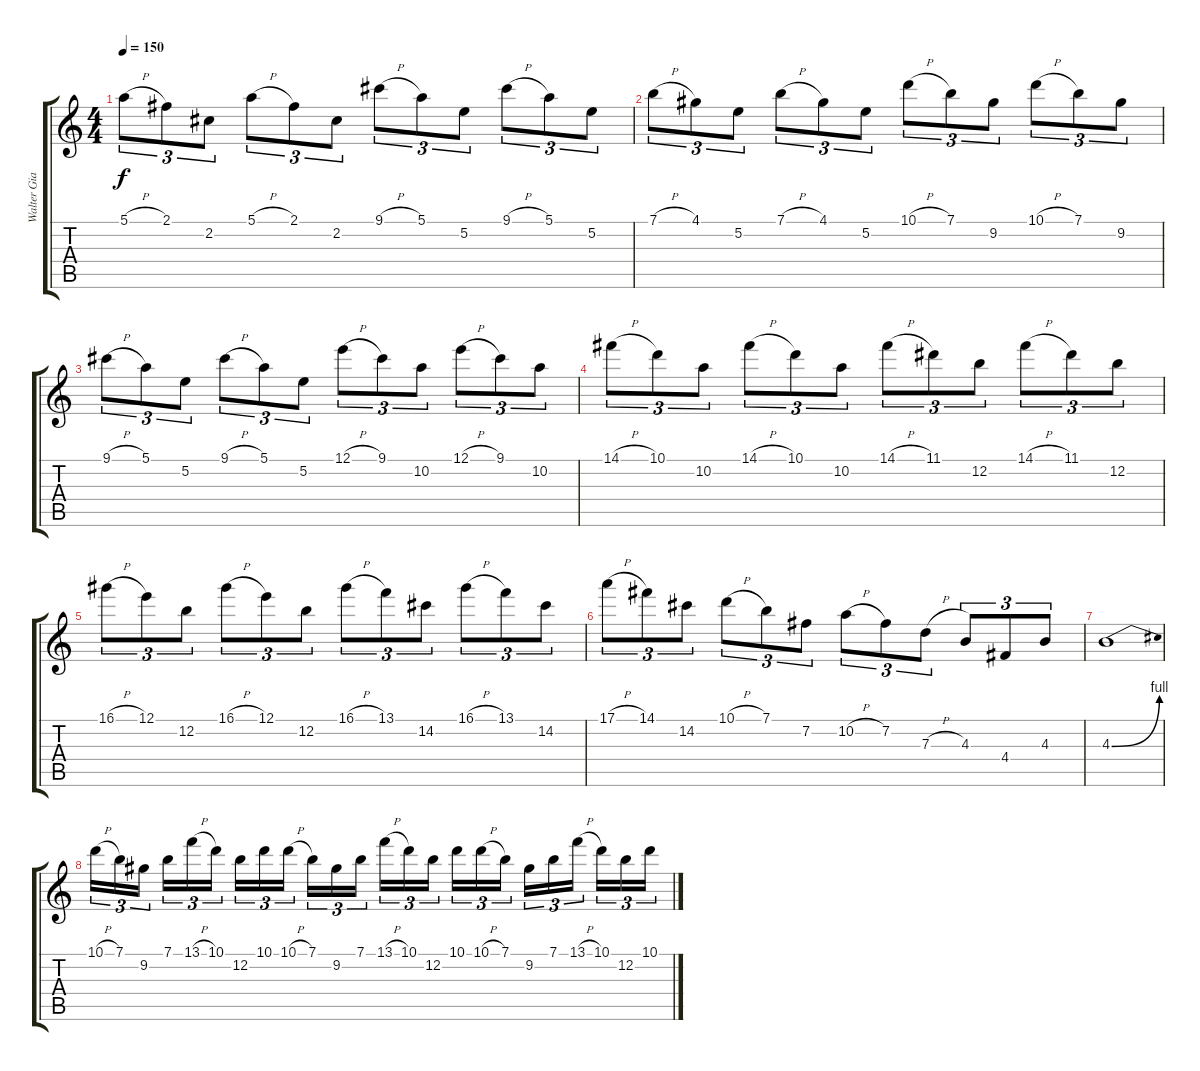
\track ("Walter Giardino" "Walter Gia") {instrument distortionguitar}
\staff {score tabs}
\tuning (E4 B3 G3 D3 A2 E2) {hide}
\ts (4 4)
\tempo 150
\clef g2
\ks c
5.1{h}.8{tu (3 2) dy f} 2.1.8{tu (3 2)} 2.2.8{tu (3 2)} 5.1{h}.8{tu (3 2)} 2.1.8{tu (3 2)} 2.2.8{tu (3 2)} 9.1{h}.8{tu (3 2)} 5.1.8{tu (3 2)} 5.2.8{tu (3 2)} 9.1{h}.8{tu (3 2)} 5.1.8{tu (3 2)} 5.2.8{tu (3 2)} |
7.1{h}.8{tu (3 2)} 4.1.8{tu (3 2)} 5.2.8{tu (3 2)} 7.1{h}.8{tu (3 2)} 4.1.8{tu (3 2)} 5.2.8{tu (3 2)} 10.1{h}.8{tu (3 2)} 7.1.8{tu (3 2)} 9.2.8{tu (3 2)} 10.1{h}.8{tu (3 2)} 7.1.8{tu (3 2)} 9.2.8{tu (3 2)} |
9.1{h}.8{tu (3 2)} 5.1.8{tu (3 2)} 5.2.8{tu (3 2)} 9.1{h}.8{tu (3 2)} 5.1.8{tu (3 2)} 5.2.8{tu (3 2)} 12.1{h}.8{tu (3 2)} 9.1.8{tu (3 2)} 10.2.8{tu (3 2)} 12.1{h}.8{tu (3 2)} 9.1.8{tu (3 2)} 10.2.8{tu (3 2)} |
14.1{h}.8{tu (3 2)} 10.1.8{tu (3 2)} 10.2.8{tu (3 2)} 14.1{h}.8{tu (3 2)} 10.1.8{tu (3 2)} 10.2.8{tu (3 2)} 14.1{h}.8{tu (3 2)} 11.1.8{tu (3 2)} 12.2.8{tu (3 2)} 14.1{h}.8{tu (3 2)} 11.1.8{tu (3 2)} 12.2.8{tu (3 2)} |
16.1{h}.8{tu (3 2)} 12.1.8{tu (3 2)} 12.2.8{tu (3 2)} 16.1{h}.8{tu (3 2)} 12.1.8{tu (3 2)} 12.2.8{tu (3 2)} 16.1{h}.8{tu (3 2)} 13.1.8{tu (3 2)} 14.2.8{tu (3 2)} 16.1{h}.8{tu (3 2)} 13.1.8{tu (3 2)} 14.2.8{tu (3 2)} |
17.1{h}.8{tu (3 2)} 14.1.8{tu (3 2)} 14.2.8{tu (3 2)} 10.1{h}.8{tu (3 2)} 7.1.8{tu (3 2)} 7.2.8{tu (3 2)} 10.2{h}.8{tu (3 2)} 7.2.8{tu (3 2)} 7.3{h}.8{tu (3 2)} 4.3.8{tu (3 2)} 4.4.8{tu (3 2)} 4.3.8{tu (3 2)} |
4.3{be (bend 0 0 60 4)}.1 |
10.1{h}.16{tu (3 2)} 7.1.16{tu (3 2)} 9.2.16{tu (3 2) beam splitsecondary} 7.1.16{tu (3 2)} 13.1{h}.16{tu (3 2)} 10.1.16{tu (3 2)} 12.2.16{tu (3 2)} 10.1.16{tu (3 2)} 10.1{h}.16{tu (3 2) beam splitsecondary} 7.1.16{tu (3 2)} 9.2.16{tu (3 2)} 7.1.16{tu (3 2)} 13.1{h}.16{tu (3 2)} 10.1.16{tu (3 2)} 12.2.16{tu (3 2) beam splitsecondary} 10.1.16{tu (3 2)} 10.1{h}.16{tu (3 2)} 7.1.16{tu (3 2)} 9.2.16{tu (3 2)} 7.1.16{tu (3 2)} 13.1{h}.16{tu (3 2) beam splitsecondary} 10.1.16{tu (3 2)} 12.2.16{tu (3 2)} 10.1.16{tu (3 2)}
